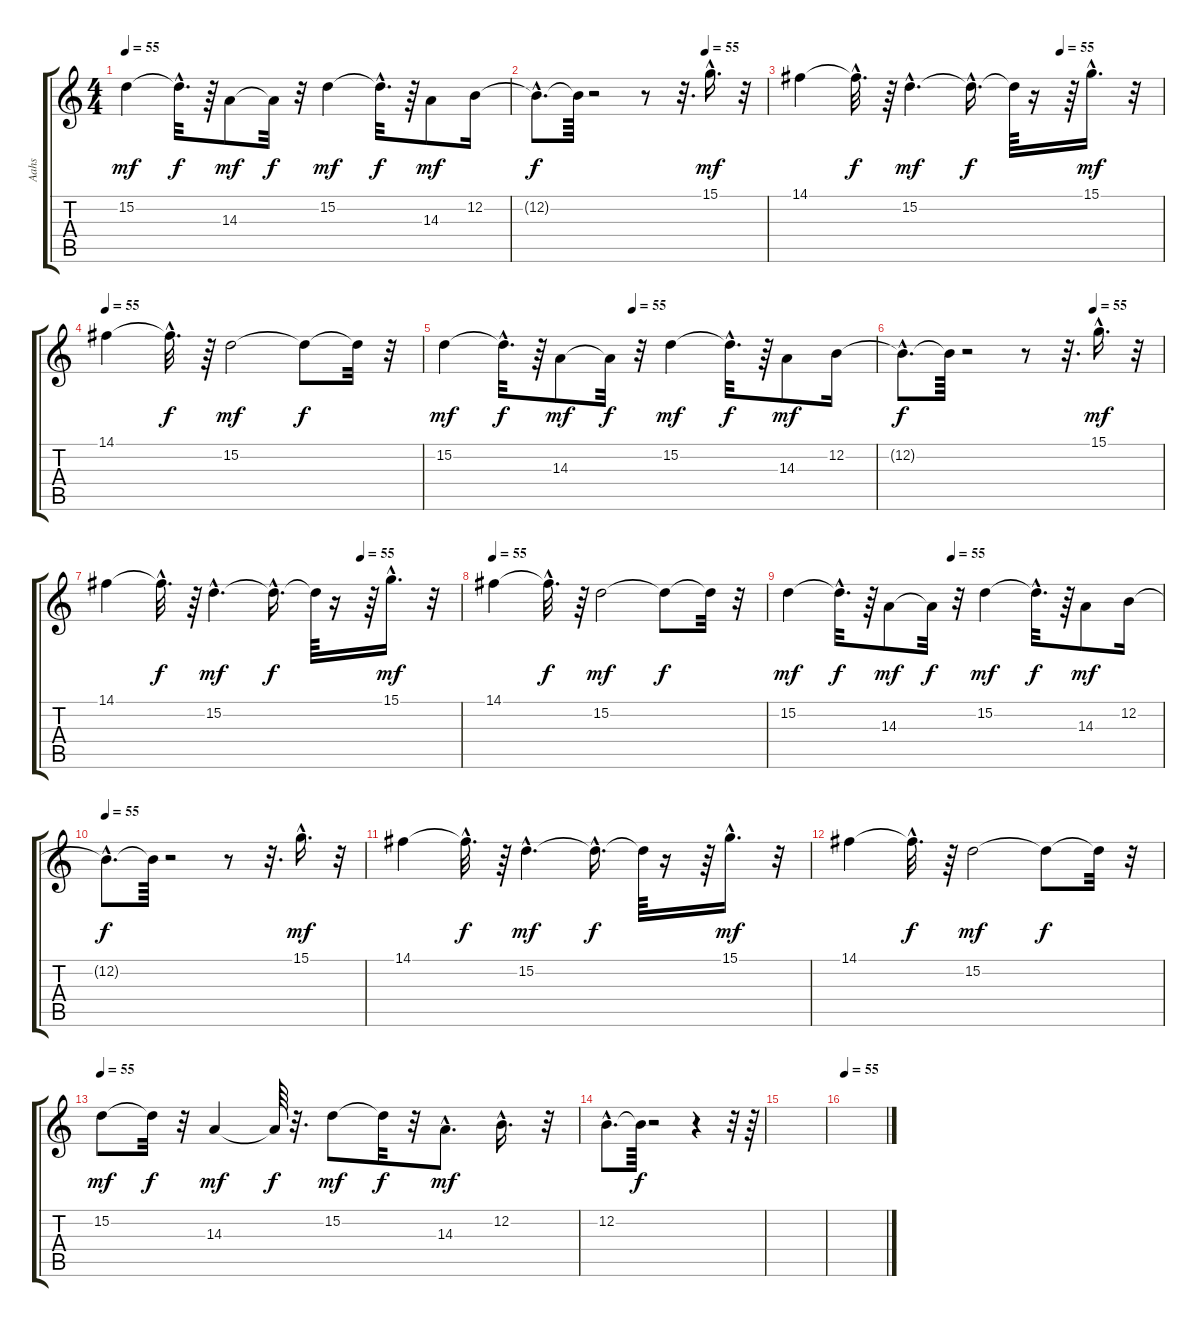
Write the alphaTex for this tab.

\track ("Aahs" "Aahs") {instrument choiraahs}
\staff {score tabs}
\tuning (E4 B3 G3 D3 A2 E2) {hide}
\ts (4 4)
\tempo 55
\clef g2
\ks c
15.2.4{dy mf} 15.2{hac t}.32{d dy f} r.64 14.3.8{dy mf} 14.3{t}.32{dy f} r.32 15.2.4{dy mf} 15.2{hac t}.32{d dy f} r.64 14.3.8{dy mf} 12.2.16 |
\tempo (55 0.734375)
12.2{hac t}.8{d dy f} 12.2{t}.64 r.2 r.8 r.32{d} 15.1{hac}.16{d dy mf} r.32 |
\tempo (55 0.71875)
14.1.4 14.1{hac t}.32{d dy f} r.64 15.2{hac}.4{d dy mf} 15.2{hac t}.16{d dy f} 15.2{t}.64 r.16 r.64 15.1{hac}.16{d dy mf} r.32 |
\tempo 55
14.1.4 14.1{hac t}.32{d dy f} r.64 15.2.2{dy mf} 15.2{t}.8{dy f} 15.2{t}.32 r.32 |
\tempo (55 0.4375)
15.2.4{dy mf} 15.2{hac t}.32{d dy f} r.64 14.3.8{dy mf} 14.3{t}.32{dy f} r.32 15.2.4{dy mf} 15.2{hac t}.32{d dy f} r.64 14.3.8{dy mf} 12.2.16 |
\tempo (55 0.734375)
12.2{hac t}.8{d dy f} 12.2{t}.64 r.2 r.8 r.32{d} 15.1{hac}.16{d dy mf} r.32 |
\tempo (55 0.71875)
14.1.4 14.1{hac t}.32{d dy f} r.64 15.2{hac}.4{d dy mf} 15.2{hac t}.16{d dy f} 15.2{t}.64 r.16 r.64 15.1{hac}.16{d dy mf} r.32 |
\tempo 55
14.1.4 14.1{hac t}.32{d dy f} r.64 15.2.2{dy mf} 15.2{t}.8{dy f} 15.2{t}.32 r.32 |
\tempo (55 0.4375)
15.2.4{dy mf} 15.2{hac t}.32{d dy f} r.64 14.3.8{dy mf} 14.3{t}.32{dy f} r.32 15.2.4{dy mf} 15.2{hac t}.32{d dy f} r.64 14.3.8{dy mf} 12.2.16 |
\tempo 55
12.2{hac t}.8{d dy f} 12.2{t}.64 r.2 r.8 r.32{d} 15.1{hac}.16{d dy mf} r.32 |
14.1.4 14.1{hac t}.32{d dy f} r.64 15.2{hac}.4{d dy mf} 15.2{hac t}.16{d dy f} 15.2{t}.64 r.16 r.64 15.1{hac}.16{d dy mf} r.32 |
14.1.4 14.1{hac t}.32{d dy f} r.64 15.2.2{dy mf} 15.2{t}.8{dy f} 15.2{t}.32 r.32 |
\tempo 55
15.2.8{dy mf} 15.2{t}.32{dy f} r.32 14.3.4{dy mf} 14.3{t}.64{dy f} r.32{d} 15.2.8{dy mf} 15.2{t}.32{dy f} r.32 14.3{hac}.8{d dy mf} 12.2{hac}.16{d} r.32 |
12.2{hac}.8{d} 12.2{t}.64{dy f} r.2 r.4 r.32 r.64 |
|
\tempo 55
